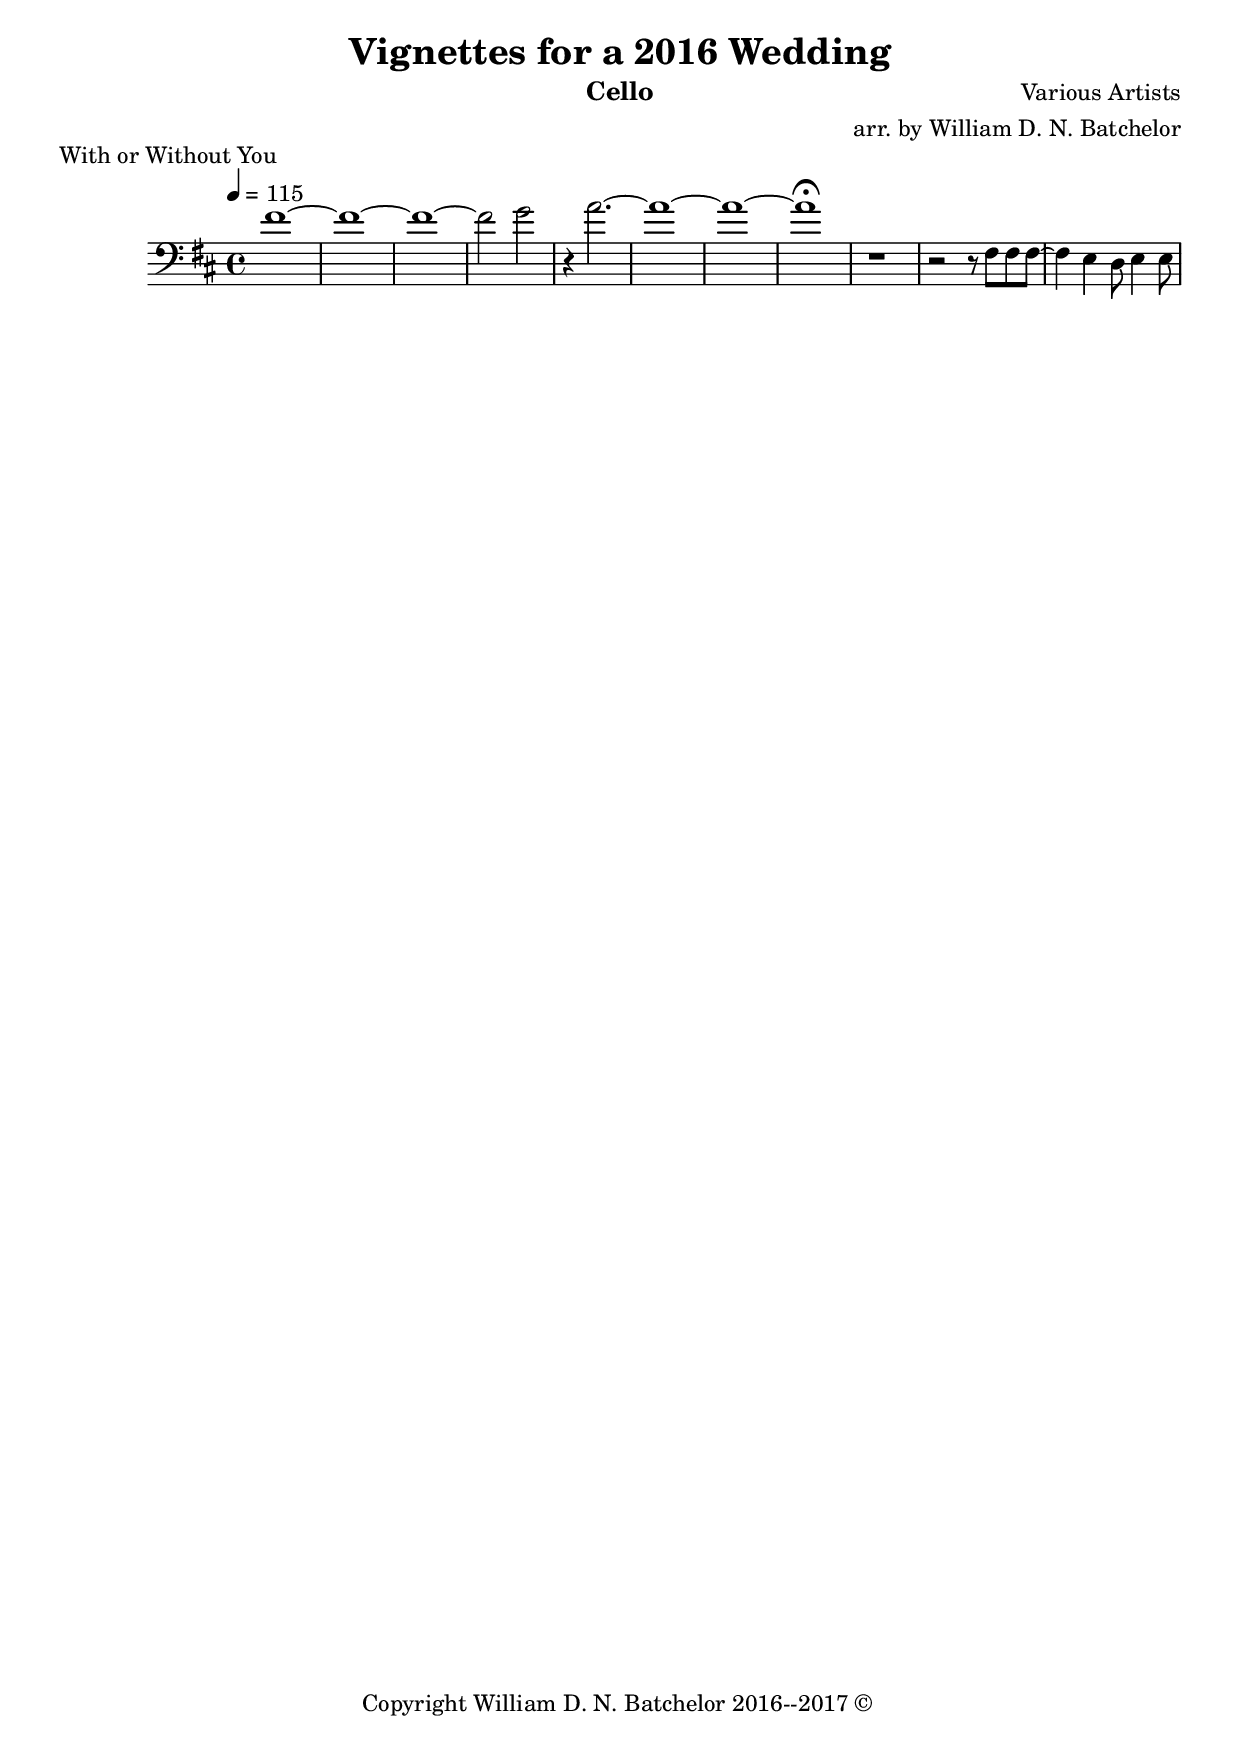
\version "2.18.2"

\paper {
#(include-special-characters)
}


\header{
  
title = "Vignettes for a 2016 Wedding"

composer = "Various Artists"

arranger = "arr. by William D. N. Batchelor"

instrument = "Cello"

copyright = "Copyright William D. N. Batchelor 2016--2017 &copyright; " 


}

\score {
  \header { piece = "With or Without You" composer = "U2" }
  \new Staff{
   \clef "bass"
   \key d \major
   \tempo 4 = 115
fis'1~  | fis'~ | fis'~ | fis'2 g' | r4 a'2.~ | a'1~ | a'~ | a'\fermata | r | r2 r8 fis fis fis~
fis4 e d8 e4 e8 | %{(fis2) r8 fis fis fis~ | fis4 e d8 d(e) |%} 

  }
 }

